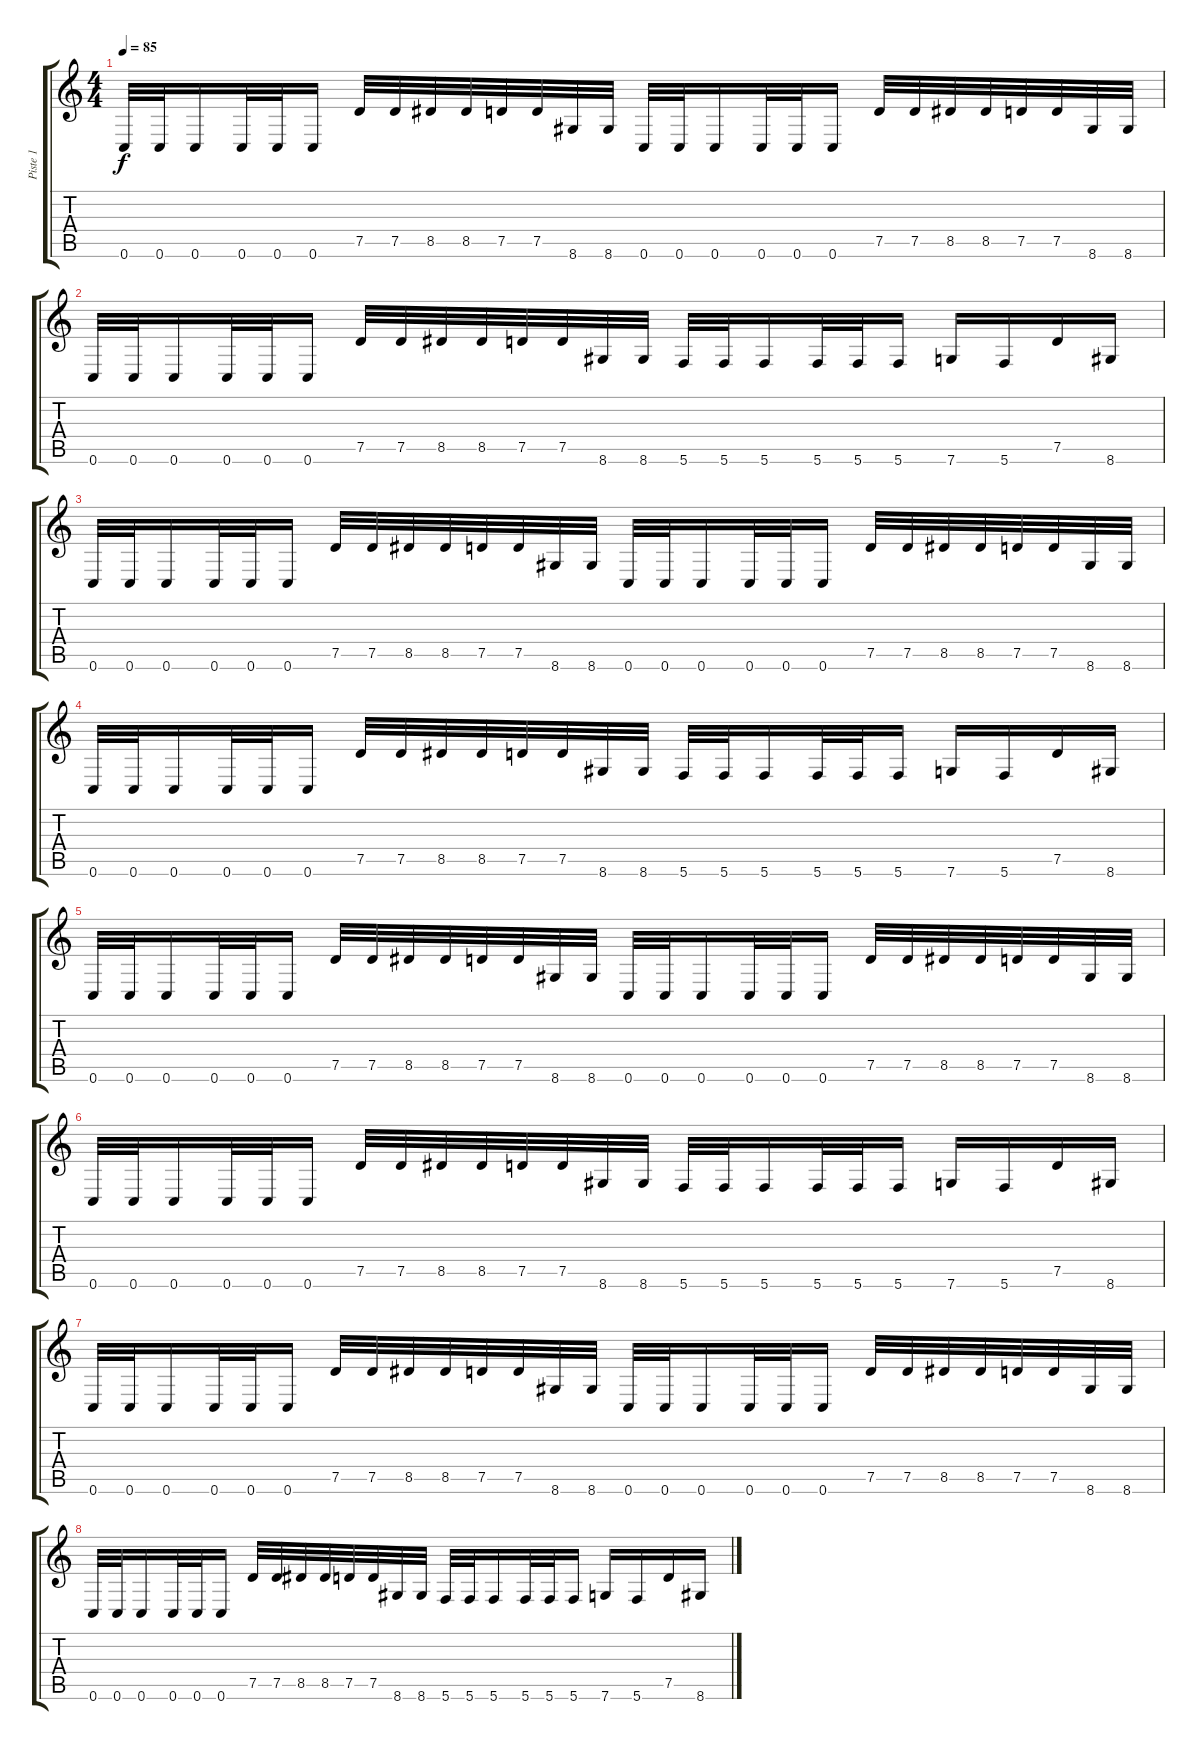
\track ("Piste 1" "Piste 1") {instrument distortionguitar}
\staff {score tabs}
\tuning (D4 A3 F3 C3 G2 C2) {hide}
\ts (4 4)
\tempo 85
\clef g2
\ks c
0.6.32{dy f} 0.6.32 0.6.16 0.6.32 0.6.32 0.6.16 7.5.32 7.5.32 8.5.32 8.5.32 7.5.32 7.5.32 8.6.32 8.6.32 0.6.32 0.6.32 0.6.16 0.6.32 0.6.32 0.6.16 7.5.32 7.5.32 8.5.32 8.5.32 7.5.32 7.5.32 8.6.32 8.6.32 |
0.6.32 0.6.32 0.6.16 0.6.32 0.6.32 0.6.16 7.5.32 7.5.32 8.5.32 8.5.32 7.5.32 7.5.32 8.6.32 8.6.32 5.6.32 5.6.32 5.6.16 5.6.32 5.6.32 5.6.16 7.6.16 5.6.16 7.5.16 8.6.16 |
0.6.32 0.6.32 0.6.16 0.6.32 0.6.32 0.6.16 7.5.32 7.5.32 8.5.32 8.5.32 7.5.32 7.5.32 8.6.32 8.6.32 0.6.32 0.6.32 0.6.16 0.6.32 0.6.32 0.6.16 7.5.32 7.5.32 8.5.32 8.5.32 7.5.32 7.5.32 8.6.32 8.6.32 |
0.6.32 0.6.32 0.6.16 0.6.32 0.6.32 0.6.16 7.5.32 7.5.32 8.5.32 8.5.32 7.5.32 7.5.32 8.6.32 8.6.32 5.6.32 5.6.32 5.6.16 5.6.32 5.6.32 5.6.16 7.6.16 5.6.16 7.5.16 8.6.16 |
0.6.32 0.6.32 0.6.16 0.6.32 0.6.32 0.6.16 7.5.32 7.5.32 8.5.32 8.5.32 7.5.32 7.5.32 8.6.32 8.6.32 0.6.32 0.6.32 0.6.16 0.6.32 0.6.32 0.6.16 7.5.32 7.5.32 8.5.32 8.5.32 7.5.32 7.5.32 8.6.32 8.6.32 |
0.6.32 0.6.32 0.6.16 0.6.32 0.6.32 0.6.16 7.5.32 7.5.32 8.5.32 8.5.32 7.5.32 7.5.32 8.6.32 8.6.32 5.6.32 5.6.32 5.6.16 5.6.32 5.6.32 5.6.16 7.6.16 5.6.16 7.5.16 8.6.16 |
0.6.32 0.6.32 0.6.16 0.6.32 0.6.32 0.6.16 7.5.32 7.5.32 8.5.32 8.5.32 7.5.32 7.5.32 8.6.32 8.6.32 0.6.32 0.6.32 0.6.16 0.6.32 0.6.32 0.6.16 7.5.32 7.5.32 8.5.32 8.5.32 7.5.32 7.5.32 8.6.32 8.6.32 |
0.6.32 0.6.32 0.6.16 0.6.32 0.6.32 0.6.16 7.5.32 7.5.32 8.5.32 8.5.32 7.5.32 7.5.32 8.6.32 8.6.32 5.6.32 5.6.32 5.6.16 5.6.32 5.6.32 5.6.16 7.6.16 5.6.16 7.5.16 8.6.16
